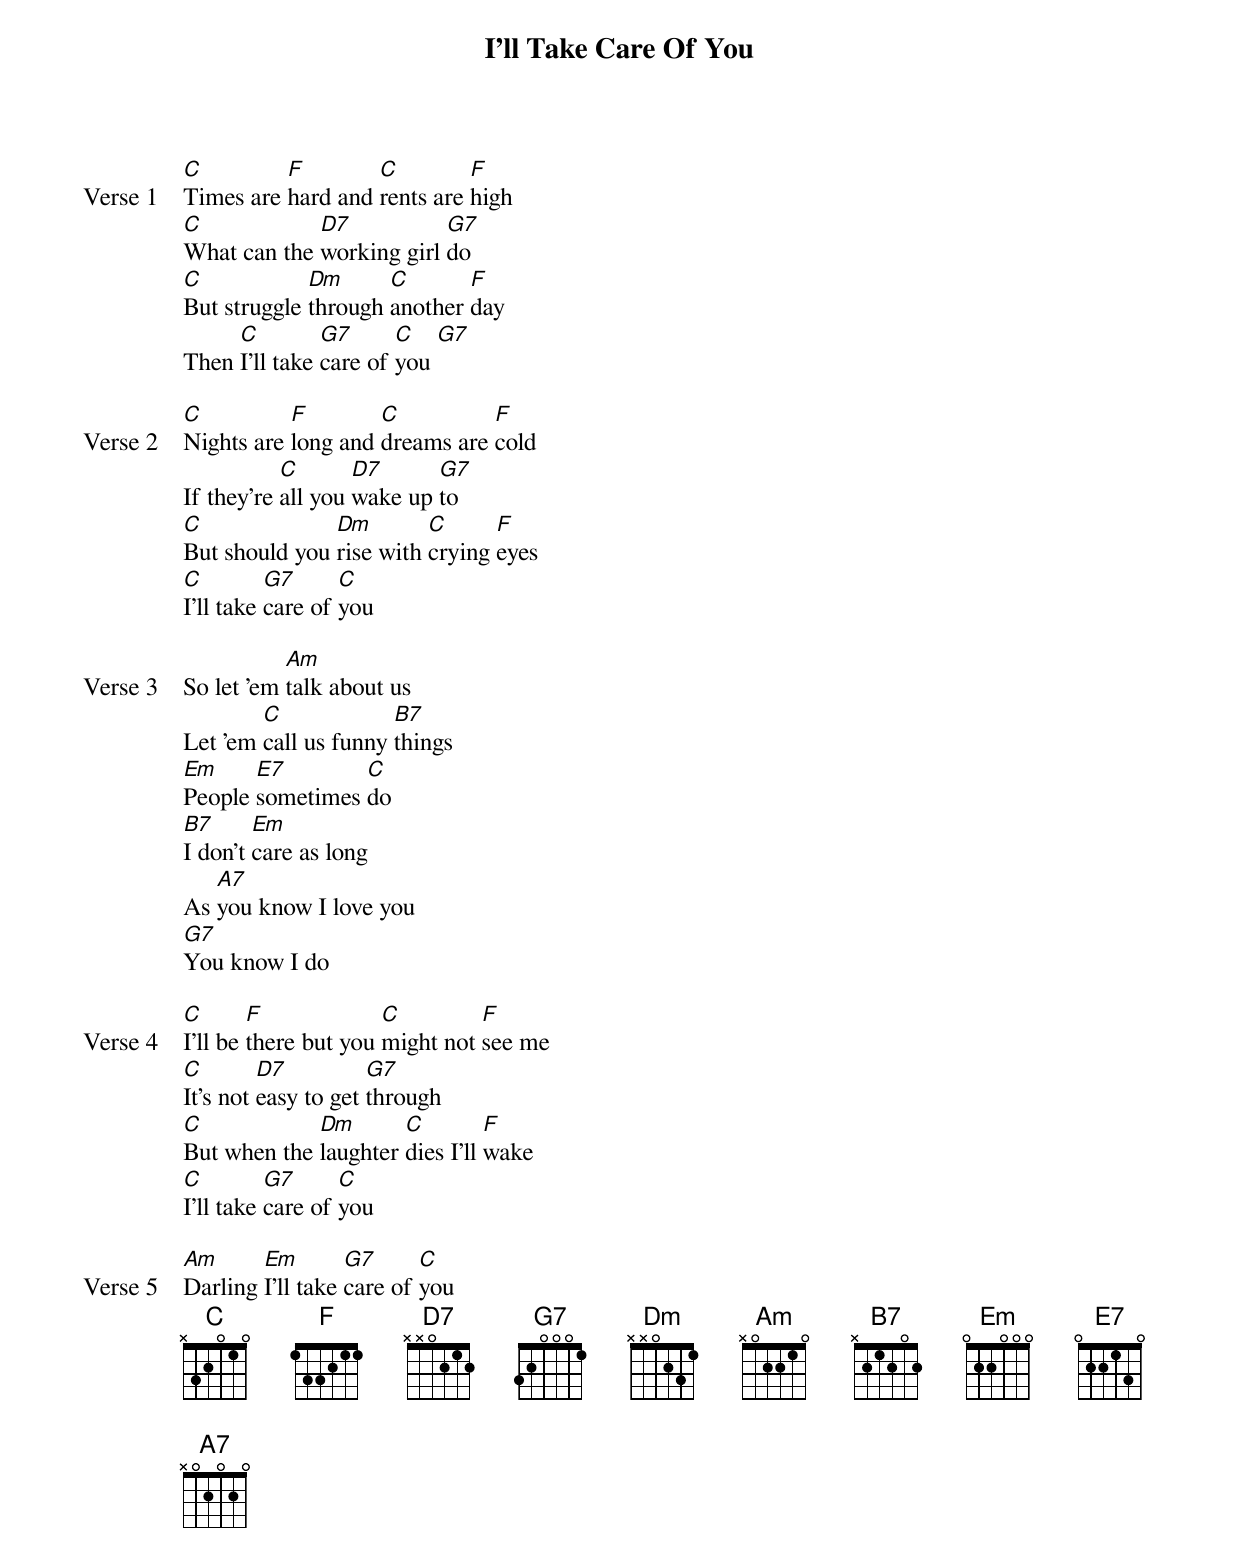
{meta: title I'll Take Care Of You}
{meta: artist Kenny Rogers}
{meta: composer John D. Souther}

{start_of_verse: Verse 1}
[C]Times are [F]hard and [C]rents are [F]high
[C]What can the [D7]working girl [G7]do
[C]But struggle [Dm]through [C]another [F]day
Then [C]I'll take [G7]care of [C]you [G7]
{end_of_verse}

{start_of_verse: Verse 2}
[C]Nights are [F]long and [C]dreams are [F]cold
If they're [C]all you [D7]wake up [G7]to
[C]But should you [Dm]rise with [C]crying [F]eyes
[C]I'll take [G7]care of [C]you
{end_of_verse}

{start_of_verse: Verse 3}
So let 'em [Am]talk about us
Let 'em [C]call us funny [B7]things
[Em]People [E7]sometimes [C]do
[B7]I don't [Em]care as long
As [A7]you know I love you
[G7]You know I do
{end_of_verse}

{start_of_verse: Verse 4}
[C]I'll be [F]there but you [C]might not [F]see me
[C]It's not [D7]easy to get [G7]through
[C]But when the [Dm]laughter [C]dies I'll [F]wake
[C]I'll take [G7]care of [C]you
{end_of_verse}

{start_of_verse: Verse 5}
[Am]Darling [Em]I'll take [G7]care of [C]you
{end_of_verse}
